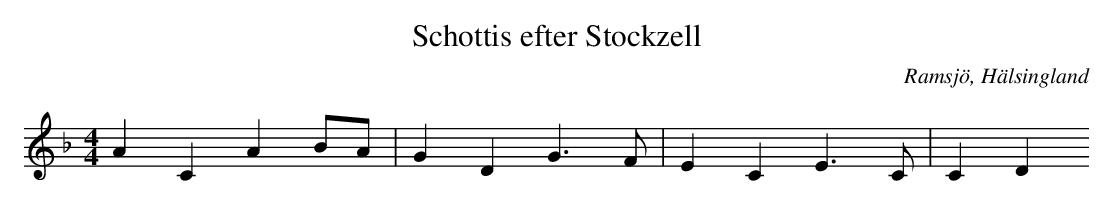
X:1
T: Schottis efter Stockzell
O: Ramsjö, Hälsingland
M: 4/4
L: 1/8
K: F
A2 C2 A2 BA|G2 D2 G2>F2|E2 C2 E2>C2|C2 D2
